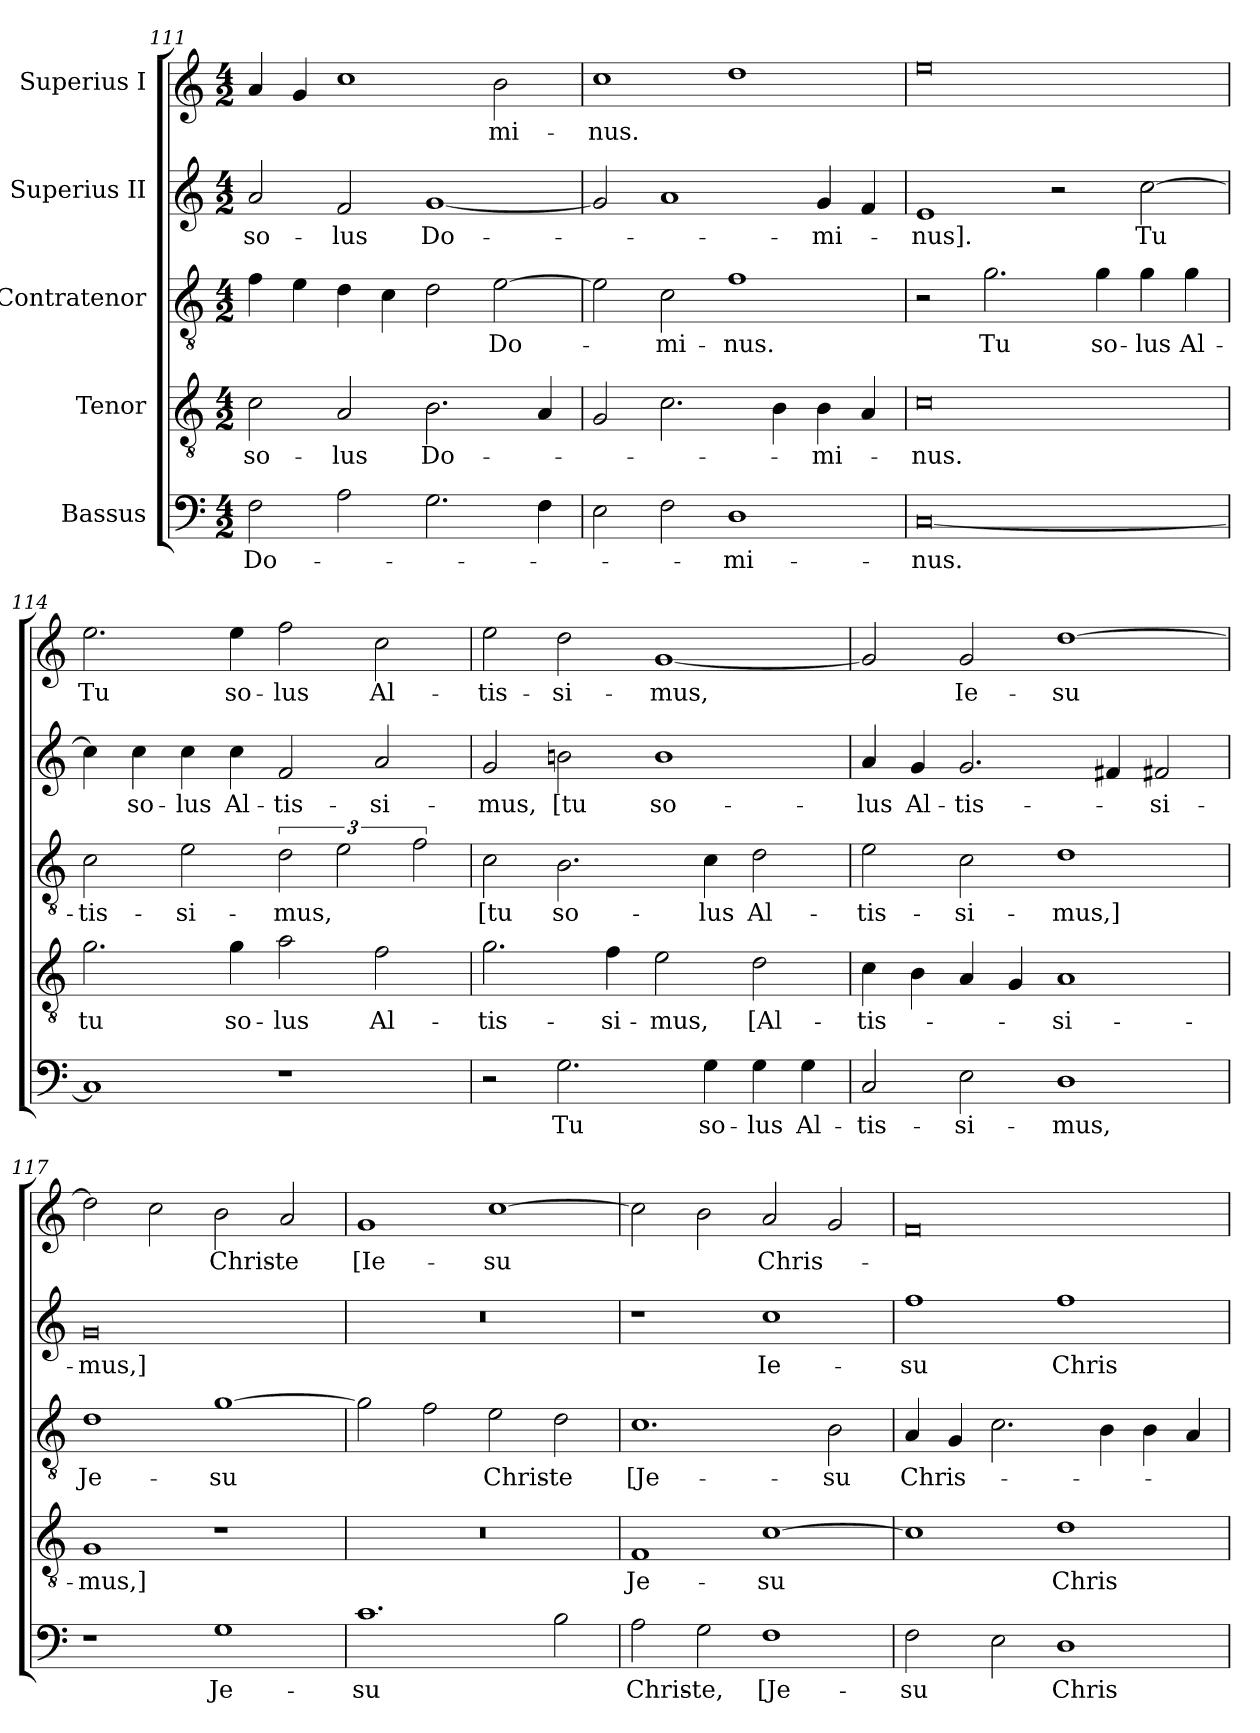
**kern	**text	**kern	**text	**kern	**text	**kern	**text	**kern	**text
*part5	*part5	*part4	*part4	*part3	*part3	*part2	*part2	*part1	*part1
*staff5	*staff5	*staff4	*staff4	*staff3	*staff3	*staff2	*staff2	*staff1	*staff1
*I"Bassus	*	*I"Tenor	*	*I"Contratenor	*	*I"Superius II	*	*I"Superius I	*
*clefF4	*	*clefGv2	*	*clefGv2	*	*clefG2	*	*clefG2	*
*k[]	*	*k[]	*	*k[]	*	*k[]	*	*k[]	*
*M4/2	*	*M4/2	*	*M4/2	*	*M4/2	*	*M4/2	*
=111	=111	=111	=111	=111	=111	=111	=111	=111	=111
2F\	Do-	2c\	so-	4f\	.	2a/	so-	4a/	.
.	.	.	.	4e\	.	.	.	4g/	.
2A\	.	2A/	-lus	4d\	.	2f/	-lus	1cc\	.
.	.	.	.	4c\	.	.	.	.	.
2.G\	.	2.B\	Do-	2d\	.	[1g/	Do-	.	.
.	.	.	.	[2e\	Do-	.	.	2b\	-mi-
4F\	.	4A/	.	.	.	.	.	.	.
=112	=112	=112	=112	=112	=112	=112	=112	=112	=112
2E\	.	2G/	.	2e\]	.	2g/]	.	1cc\	-nus.
2F\	.	2.c\	.	2c\	-mi-	1a/	.	.	.
1D\	-mi-	.	.	1f\	-nus.	.	.	1dd\	.
.	.	4B\	.	.	.	.	.	.	.
.	.	4B\	-mi-	.	.	4g/	-mi-	.	.
.	.	4A/	.	.	.	4f/	.	.	.
=113	=113	=113	=113	=113	=113	=113	=113	=113	=113
[0C/	-nus.	0c\	-nus.	2r	.	1e/	-nus].	0ee\	.
.	.	.	.	2.g\	Tu	.	.	.	.
.	.	.	.	.	.	2r	.	.	.
.	.	.	.	4g\	so-	.	.	.	.
.	.	.	.	4g\	-lus	[2cc\	Tu	.	.
.	.	.	.	4g\	Al-	.	.	.	.
=114	=114	=114	=114	=114	=114	=114	=114	=114	=114
1C/]	.	2.g\	tu	2c\	-tis-	4cc\]	.	2.ee\	Tu
.	.	.	.	.	.	4cc\	so-	.	.
.	.	.	.	2e\	-si-	4cc\	-lus	.	.
.	.	4g\	so-	.	.	4cc\	Al-	4ee\	so-
1r	.	2a\	-lus	3d\	-mus,	2f/	-tis-	2ff\	-lus
.	.	.	.	3e\	.	.	.	.	.
.	.	2f\	Al-	.	.	2a/	-si-	2cc\	Al-
.	.	.	.	3f\	.	.	.	.	.
=115	=115	=115	=115	=115	=115	=115	=115	=115	=115
2r	.	2.g\	-tis-	2c\	[tu	2g/	-mus,	2ee\	-tis-
2.G\	Tu	.	.	2.B\	so-	2bn\	[tu	2dd\	-si-
.	.	4f\	-si-	.	.	.	.	.	.
.	.	2e\	-mus,	.	.	1b\	so-	[1g/	-mus,
4G\	so-	.	.	4c\	-lus	.	.	.	.
4G\	-lus	2d\	[Al-	2d\	Al-	.	.	.	.
4G\	Al-	.	.	.	.	.	.	.	.
=116	=116	=116	=116	=116	=116	=116	=116	=116	=116
2C/	-tis-	4c\	-tis-	2e\	-tis-	4a/	-lus	2g/]	.
.	.	4B\	.	.	.	4g/	Al-	.	.
2E\	-si-	4A/	.	2c\	-si-	2.g/	-tis-	2g/	Ie-
.	.	4G/	.	.	.	.	.	.	.
1D\	-mus,	1A/	-si-	1d\	-mus,]	.	.	[1dd\	-su
.	.	.	.	.	.	4f#X/	.	.	.
.	.	.	.	.	.	2f#X/	-si-	.	.
=117	=117	=117	=117	=117	=117	=117	=117	=117	=117
1r	.	1G/	-mus,]	1d\	Je-	0g/	-mus,]	2dd\]	.
.	.	.	.	.	.	.	.	2cc\	.
1G\	Je-	1r	.	[1g\	-su	.	.	2b\	Chris-
.	.	.	.	.	.	.	.	2a/	-te
=118	=118	=118	=118	=118	=118	=118	=118	=118	=118
1.c\	-su	0r	.	2g\]	.	0r	.	1g/	[Ie-
.	.	.	.	2f\	.	.	.	.	.
.	.	.	.	2e\	Chris-	.	.	[1cc\	-su
2B\	.	.	.	2d\	-te	.	.	.	.
=119	=119	=119	=119	=119	=119	=119	=119	=119	=119
2A\	Chris-	1F/	Je-	1.c\	[Je-	1r	.	2cc\]	.
2G\	-te,	.	.	.	.	.	.	2b\	.
1F\	[Je-	[1c\	-su	.	.	1cc\	Ie-	2a/	Chris-
.	.	.	.	2B\	-su	.	.	2g/	.
=120	=120	=120	=120	=120	=120	=120	=120	=120	=120
2F\	-su	1c\]	.	4A/	Chris-	1ff\	-su	0f/	.
.	.	.	.	4G/	.	.	.	.	.
2E\	.	.	.	2.c\	.	.	.	.	.
1D\	Chris-	1d\	Chris-	.	.	1ff\	Chris-	.	.
.	.	.	.	4B\	.	.	.	.	.
.	.	.	.	4B\	.	.	.	.	.
.	.	.	.	4A/	.	.	.	.	.
=	=	=	=	=	=	=	=	=	=
*-	*-	*-	*-	*-	*-	*-	*-	*-	*-
